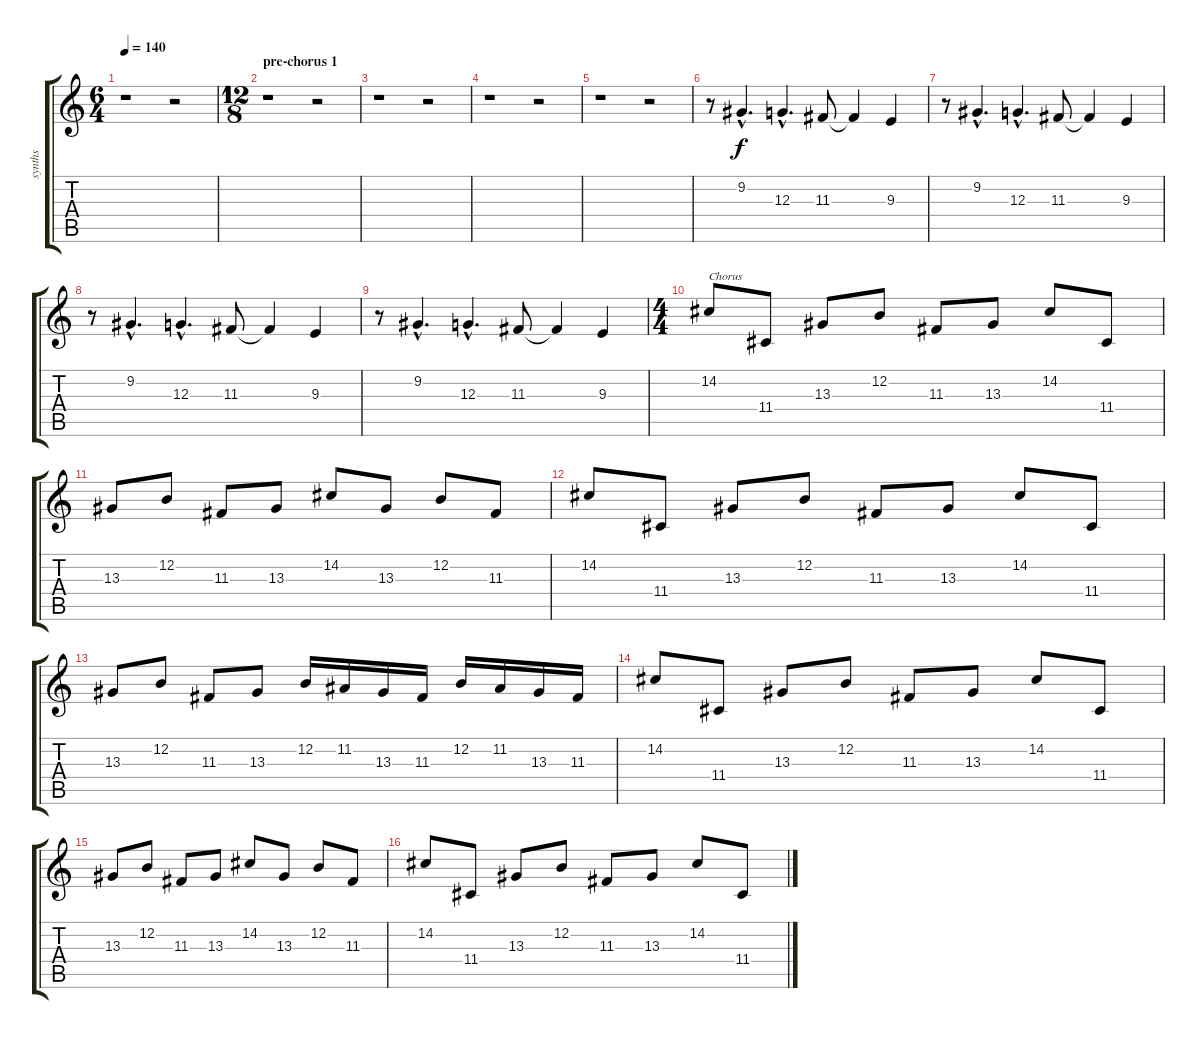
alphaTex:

\track ("synths" "synths") {instrument lead5charang}
\staff {score tabs}
\tuning (E4 B3 G3 D3 A2 E2) {hide}
\ts (6 4)
\tempo 140
\clef g2
\ks c
r.1{dy f} r.2 |
\ts (12 8)
\section ("" "pre-chorus 1")
r.1 r.2 |
r.1 r.2 |
r.1 r.2 |
r.1 r.2 |
r.8 9.2{hac}.4{d} 12.3{hac}.4{d} 11.3.8 11.3{t}.4 9.3.4 |
r.8 9.2{hac}.4{d} 12.3{hac}.4{d} 11.3.8 11.3{t}.4 9.3.4 |
r.8 9.2{hac}.4{d} 12.3{hac}.4{d} 11.3.8 11.3{t}.4 9.3.4 |
r.8 9.2{hac}.4{d} 12.3{hac}.4{d} 11.3.8 11.3{t}.4 9.3.4 |
\ts (4 4)
14.2.8{txt "Chorus"} 11.4.8 13.3.8 12.2.8 11.3.8 13.3.8 14.2.8 11.4.8 |
13.3.8 12.2.8 11.3.8 13.3.8 14.2.8 13.3.8 12.2.8 11.3.8 |
14.2.8 11.4.8 13.3.8 12.2.8 11.3.8 13.3.8 14.2.8 11.4.8 |
13.3.8 12.2.8 11.3.8 13.3.8 12.2.16 11.2.16 13.3.16 11.3.16 12.2.16 11.2.16 13.3.16 11.3.16 |
14.2.8 11.4.8 13.3.8 12.2.8 11.3.8 13.3.8 14.2.8 11.4.8 |
13.3.8 12.2.8 11.3.8 13.3.8 14.2.8 13.3.8 12.2.8 11.3.8 |
14.2.8 11.4.8 13.3.8 12.2.8 11.3.8 13.3.8 14.2.8 11.4.8
